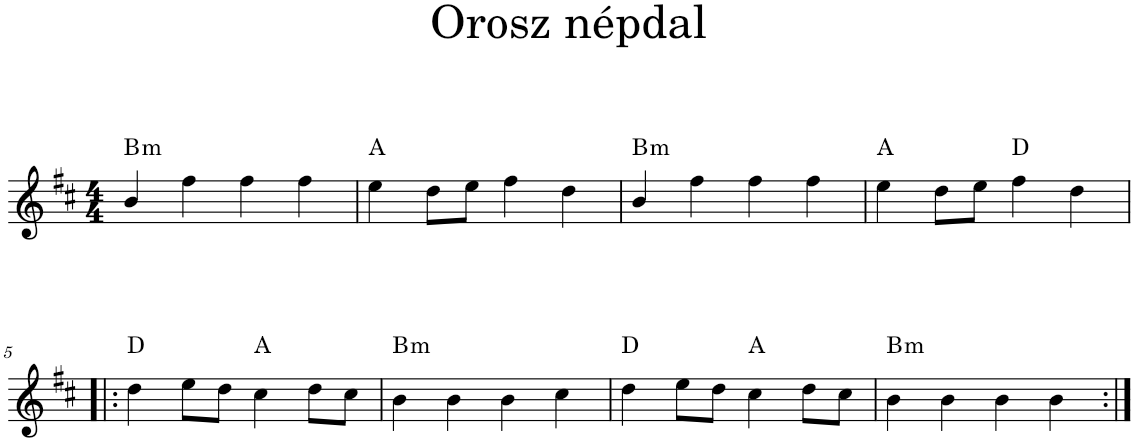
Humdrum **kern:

**kern	**harte
*part1	*part1
*staff1	*
*I"Piano	*
*I'Pno.	*
*clefG2	*
*k[f#c#]	*
*M4/4	*
=1	=1
!	!LO:H:kt=m
4b/	B:min
4ff#\	.
4ff#\	.
4ff#\	.
=2	=2
4ee\	A:maj
8dd\L	.
8ee\J	.
4ff#\	.
4dd\	.
=3	=3
!	!LO:H:kt=m
4b/	B:min
4ff#\	.
4ff#\	.
4ff#\	.
=4	=4
4ee\	A:maj
8dd\L	.
8ee\J	.
4ff#\	D:maj
4dd\	.
!!LO:LB:g=z
=5!|:	=5!|:
4dd\	D:maj
8ee\L	.
8dd\J	.
4cc#\	A:maj
8dd\L	.
8cc#\J	.
=6	=6
!	!LO:H:kt=m
4b\	B:min
4b\	.
4b\	.
4cc#\	.
=7	=7
4dd\	D:maj
8ee\L	.
8dd\J	.
4cc#\	A:maj
8dd\L	.
8cc#\J	.
=8	=8
!	!LO:H:kt=m
4b\	B:min
4b\	.
4b\	.
4b\	.
=:|!	=:|!
*-	*-
